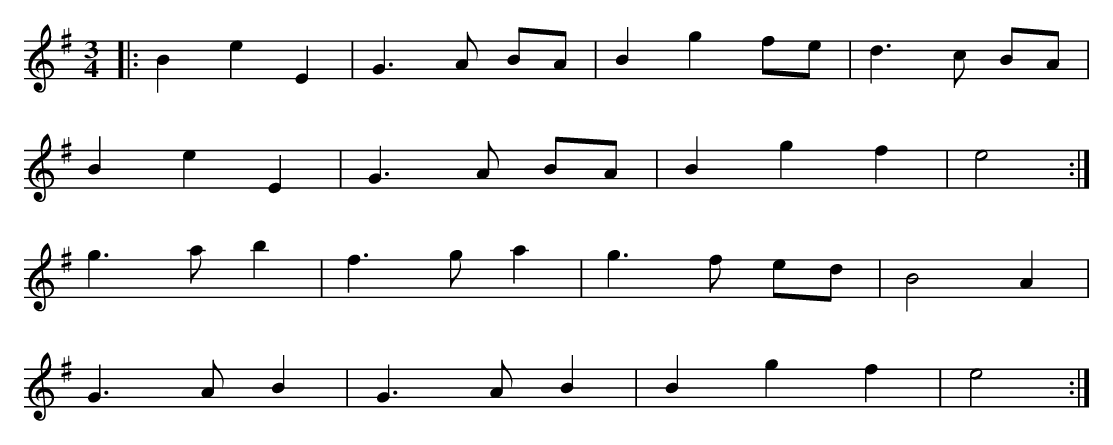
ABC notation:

X:1
M:3/4
K:Emin
|:B2 e2 E2|G3 A BA|B2 g2 fe|d3 c BA|
B2 e2 E2|G3 A BA|B2 g2 f2|e4:|
g3 a b2|f3 g a2|g3 f ed|B4 A2|
G3 A B2|G3 A B2|B2 g2 f2|e4:|
